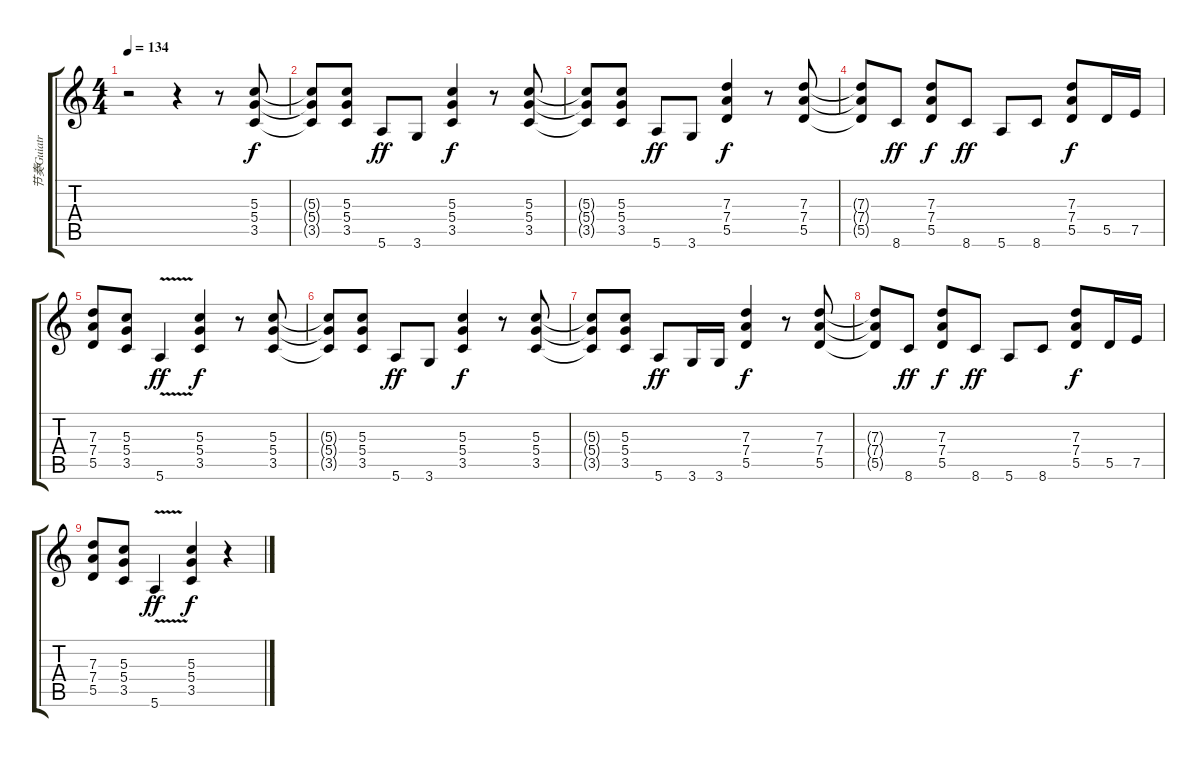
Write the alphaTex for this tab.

\track ("节奏Guiatr" "节奏Guiatr") {instrument distortionguitar}
\staff {score tabs}
\tuning (E4 B3 G3 D3 A2 E2) {hide}
\ts (4 4)
\tempo 134
\clef g2
\ks c
r.2{dy f instrument distortionguitar} r.4 r.8 (5.3 5.4 3.5).8 |
(5.3{t} 5.4{t} 3.5{t}).8 (5.3 5.4 3.5).8 5.6.8{dy ff} 3.6.8 (5.3 5.4 3.5).4{dy f} r.8 (5.3 5.4 3.5).8 |
(5.3{t} 5.4{t} 3.5{t}).8 (5.3 5.4 3.5).8 5.6.8{dy ff} 3.6.8 (7.3 7.4 5.5).4{dy f} r.8 (7.3 7.4 5.5).8 |
(7.3{t} 7.4{t} 5.5{t}).8 8.6.8{dy ff} (7.3 7.4 5.5).8{dy f} 8.6.8{dy ff} 5.6.8 8.6.8 (7.3 7.4 5.5).8{dy f} 5.5.16 7.5.16 |
(7.3 7.4 5.5).8 (5.3 5.4 3.5).8 5.6{v}.4{dy ff} (5.3 5.4 3.5).4{dy f} r.8 (5.3 5.4 3.5).8 |
(5.3{t} 5.4{t} 3.5{t}).8 (5.3 5.4 3.5).8 5.6.8{dy ff} 3.6.8 (5.3 5.4 3.5).4{dy f} r.8 (5.3 5.4 3.5).8 |
(5.3{t} 5.4{t} 3.5{t}).8 (5.3 5.4 3.5).8 5.6.8{dy ff} 3.6.16 3.6.16 (7.3 7.4 5.5).4{dy f} r.8 (7.3 7.4 5.5).8 |
(7.3{t} 7.4{t} 5.5{t}).8 8.6.8{dy ff} (7.3 7.4 5.5).8{dy f} 8.6.8{dy ff} 5.6.8 8.6.8 (7.3 7.4 5.5).8{dy f} 5.5.16 7.5.16 |
(7.3 7.4 5.5).8 (5.3 5.4 3.5).8 5.6{v}.4{dy ff} (5.3 5.4 3.5).4{dy f} r.4
